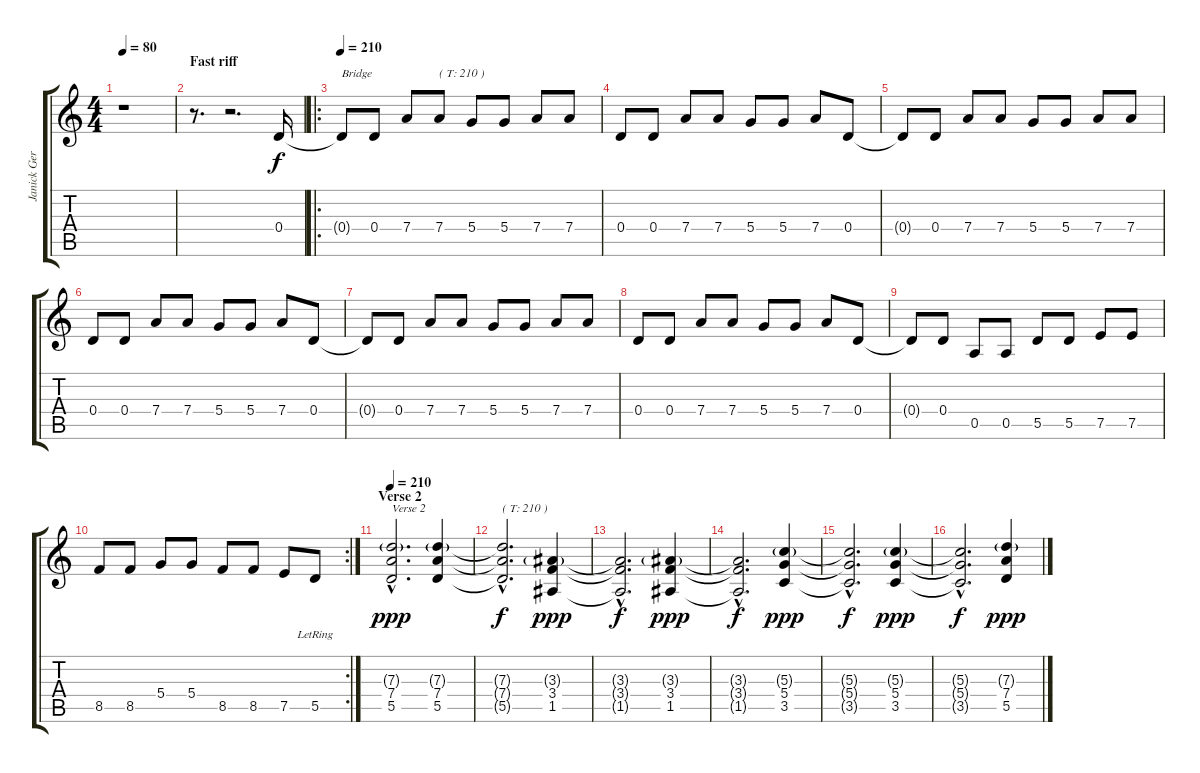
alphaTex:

\track ("Janick Gers Distortion" "Janick Ger") {instrument distortionguitar}
\staff {score tabs}
\tuning (E4 B3 G3 D3 A2 E2) {hide}
\ts (4 4)
\tempo 80
\clef g2
\ks c
r.1{dy f} |
\section ("" "Fast riff")
r.8{d} r.2{d} 0.4.16 |
\ro
\tempo 210
0.4{t}.8{txt "Bridge"} 0.4.8 7.4.8 7.4.8{txt "( T: 210 )"} 5.4.8 5.4.8 7.4.8 7.4.8 |
0.4.8 0.4.8 7.4.8 7.4.8 5.4.8 5.4.8 7.4.8 0.4.8 |
0.4{t}.8 0.4.8 7.4.8 7.4.8 5.4.8 5.4.8 7.4.8 7.4.8 |
0.4.8 0.4.8 7.4.8 7.4.8 5.4.8 5.4.8 7.4.8 0.4.8 |
0.4{t}.8 0.4.8 7.4.8 7.4.8 5.4.8 5.4.8 7.4.8 7.4.8 |
0.4.8 0.4.8 7.4.8 7.4.8 5.4.8 5.4.8 7.4.8 0.4.8 |
0.4{t}.8 0.4.8 0.5.8 0.5.8 5.5.8 5.5.8 7.5.8 7.5.8 |
\rc 2
8.5.8 8.5.8 5.4.8 5.4.8 8.5.8 8.5.8 7.5.8 5.5{lr}.8 |
\section ("" "Verse 2")
\tempo 210
(7.3{g hac} 7.4{hac} 5.5{hac}).2{d txt "Verse 2" dy ppp} (7.3{g} 7.4 5.5).4 |
(7.3{hac t} 7.4{hac t} 5.5{hac t}).2{d txt "( T: 210 )" dy f} (3.3{g} 3.4 1.5).4{dy ppp} |
(3.3{hac t} 3.4{hac t} 1.5{hac t}).2{d dy f} (3.3{g} 3.4 1.5).4{dy ppp} |
(3.3{hac t} 3.4{hac t} 1.5{hac t}).2{d dy f} (5.3{g} 5.4 3.5).4{dy ppp} |
(5.3{hac t} 5.4{hac t} 3.5{hac t}).2{d dy f} (5.3{g} 5.4 3.5).4{dy ppp} |
(5.3{hac t} 5.4{hac t} 3.5{hac t}).2{d dy f} (7.3{g} 7.4 5.5).4{dy ppp}
